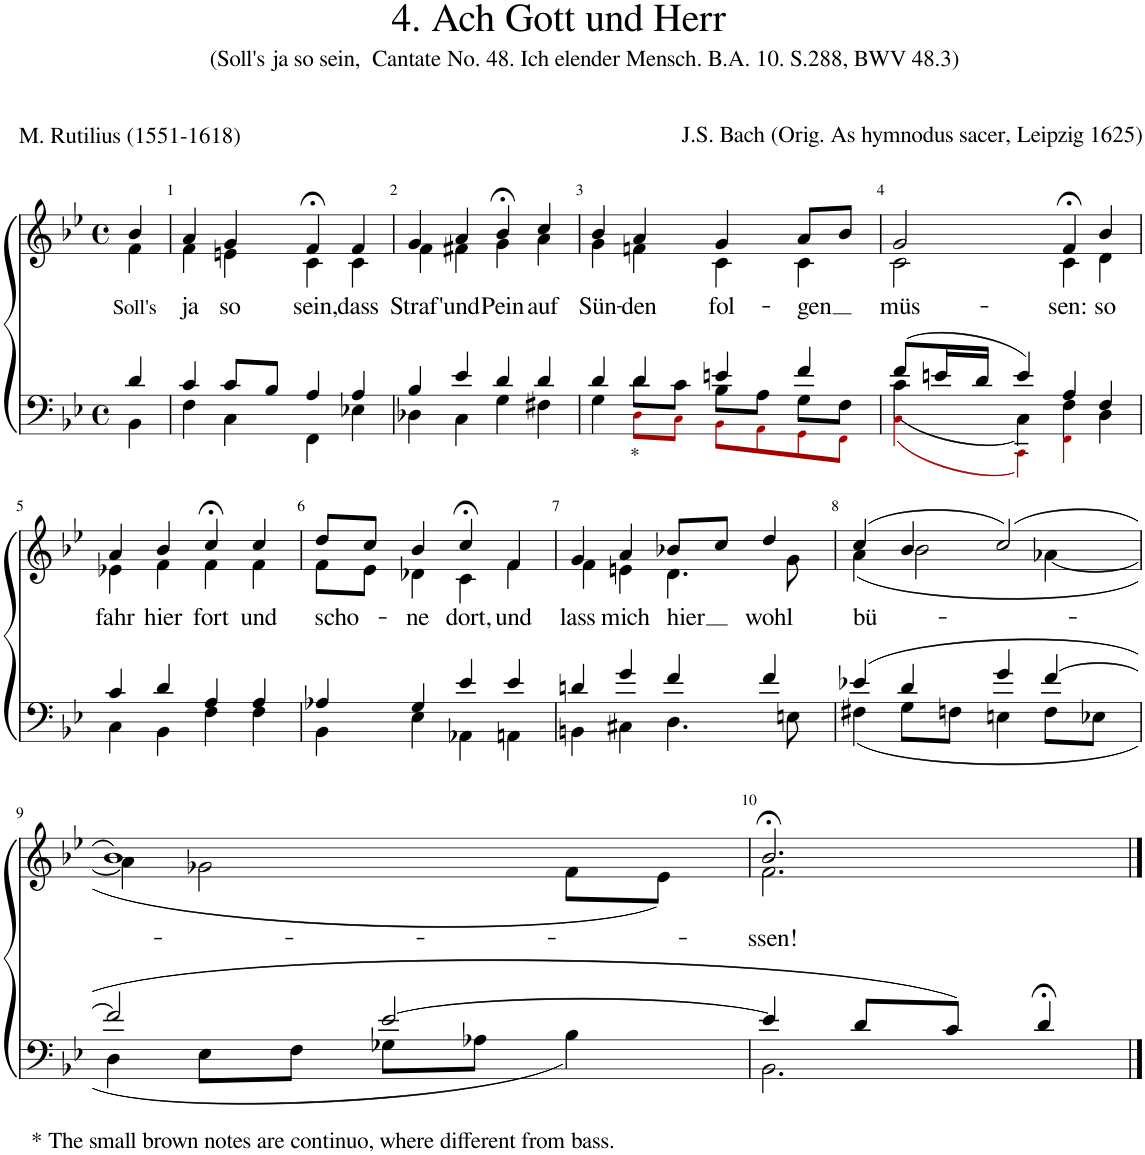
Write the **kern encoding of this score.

**kern	**kern	**text
*part2	*part1	*part1
*staff2	*staff1	*staff1
*I"Tenor/Bass	*I"Soprano/Alto	*
*clefF4	*clefG2	*
*k[b-e-]	*k[b-e-]	*
*M4/4	*M4/4	*
*met(c)	*met(c)	*
=	=	=
*^	*	*
!	!	!	!LO:LY:b
*	*	*^	*
4d/	4BB-\	4b-/	4f\	Soll's
=1	=1	=1	=1	=1
!	!	!	!	!LO:LY:b
4c/	4F\	4a/	4f\	ja
!	!	!	!	!LO:LY:b
8c/L	4C\	4g/	4en\	so
8B-/J	.	.	.	.
!	!	!	!	!LO:LY:b
4A/	4FF\	4f;<,/	4c\	sein,
!	!	!	!	!LO:LY:b
4A/	4E-X\	4f/	4c\	dass
=2	=2	=2	=2	=2
!	!	!	!	!LO:LY:b
4B-/	4D-X\	4g/	4f\	Straf'
!	!	!	!	!LO:LY:b
4e-/	4C\	4a/	4f#X\	und
!	!	!	!	!LO:LY:b
4d/	4G\	4b-;<,/	4g\	Pein
!	!	!	!	!LO:LY:b
4d/	4F#X\	4cc/	4a\	auf
=3	=3	=3	=3	=3
*	*^	*	*	*
!	!	!	!	!	!LO:LY:b
4d/	4G\	4ryy	4b-/	4g\	Sün-
!LO:TX:b:t=*	!	!	!	!	!
!	!	!	!	!	!LO:LY:b
4d/	8d\L	8Di\L	4a/	4fn\	-den
.	8c\J	8Ci\J	.	.	.
!	!	!	!	!	!LO:LY:b
4en/	8B-\L	8BB-i\L	4g/	4c\	fol-
.	8A\J	8AAi\	.	.	.
!	!	!	!	!	!LO:LY:b
4f/	8G\L	8GGi\	8a/L	4c\	-gen
.	8F\J	8FF!i\J	8b-/J	.	.
=4	=4	=4	=4	=4	=4
!	!	!	!	!	!LO:LY:b
(8f/L	(4c\	(4Ci\	2g/	2c\	müs-
16en/L	.	.	.	.	.
16d/JJ	.	.	.	.	.
4e/)	4C\)	4CCi\)	.	.	.
!	!	!	!	!	!LO:LY:b
4A/	4F\	4FFi\	4f;<,/	4c\	-sen:
!	!	!	!	!	!LO:LY:b
4F/	4D\	4ryy	4b-/	4d\	so
!!LO:LB:g=z	!!
=5	=5	=5	=5	=5	=5
!	!	!	!	!	!LO:LY:b
*	*v	*v	*	*	*
4c/	4C\	4a/	4e-X\	fahr
!	!	!	!	!LO:LY:b
4d/	4BB-\	4b-/	4f\	hier
!	!	!	!	!LO:LY:b
4A/	4F\	4cc;<,/	4f\	fort
!	!	!	!	!LO:LY:b
4A/	4F\	4cc/	4f\	und
=6	=6	=6	=6	=6
!	!	!	!	!LO:LY:b
4A-X/	4BB-\	8dd/L	8f\L	scho-
.	.	8cc/J	8e-\J	.
!	!	!	!	!LO:LY:b
4G/	4E-\	4b-/	4d-X\	-ne
!	!	!	!	!LO:LY:b
4e-/	4AA-X\	4cc;<,/	4c\	dort,
!	!	!	!	!LO:LY:b
4e-/	4AAn\	4f/	4f\	und
=7	=7	=7	=7	=7
!	!	!	!	!LO:LY:b
4dn/	4BBn\	4g/	4f\	lass
!	!	!	!	!LO:LY:b
4g/	4C#X\	4a/	4en\	mich
!	!	!	!	!LO:LY:b
4f/	4.D\	8b-X/L	4.d\	hier
.	.	8cc/J	.	.
!	!	!	!	!LO:LY:b
4f/	.	4dd/	.	wohl
.	8En\	.	8g\	.
=8	=8	=8	=8	=8
!	!	!	!	!LO:LY:b
(4e-X/	(4F#X\	(4cc/	(4a\	bü-
4d/	8G\L	4b-/	2b-\	.
.	8Fn\J	.	.	.
4g/	4En\	(2cc/)	.	.
[4f/	8F\L	.	[4a-X\	.
.	8E-X\J	.	.	.
!!LO:LB:g=z	!!
=9	=9	=9	=9	=9
2f/]	4D\	1b-)	4a-\]	.
.	8E-\L	.	2g-X\	.
.	8F\J	.	.	.
[2e-/	8G-X\L	.	.	.
.	8A-X\J	.	.	.
.	4B-\)	.	8f\L	.
.	.	.	8e-\J)	.
=10	=10	=10	=10	=10
!	!	!	!	!LO:LY:b
4e-/]	2.BB-\	2.b-;</	2.f\	-ssen!
8d/L	.	.	.	.
8c/J)	.	.	.	.
4d;</	.	.	.	.
*v	*v	*	*	*
*	*v	*v	*
==	==	==
*-	*-	*-
